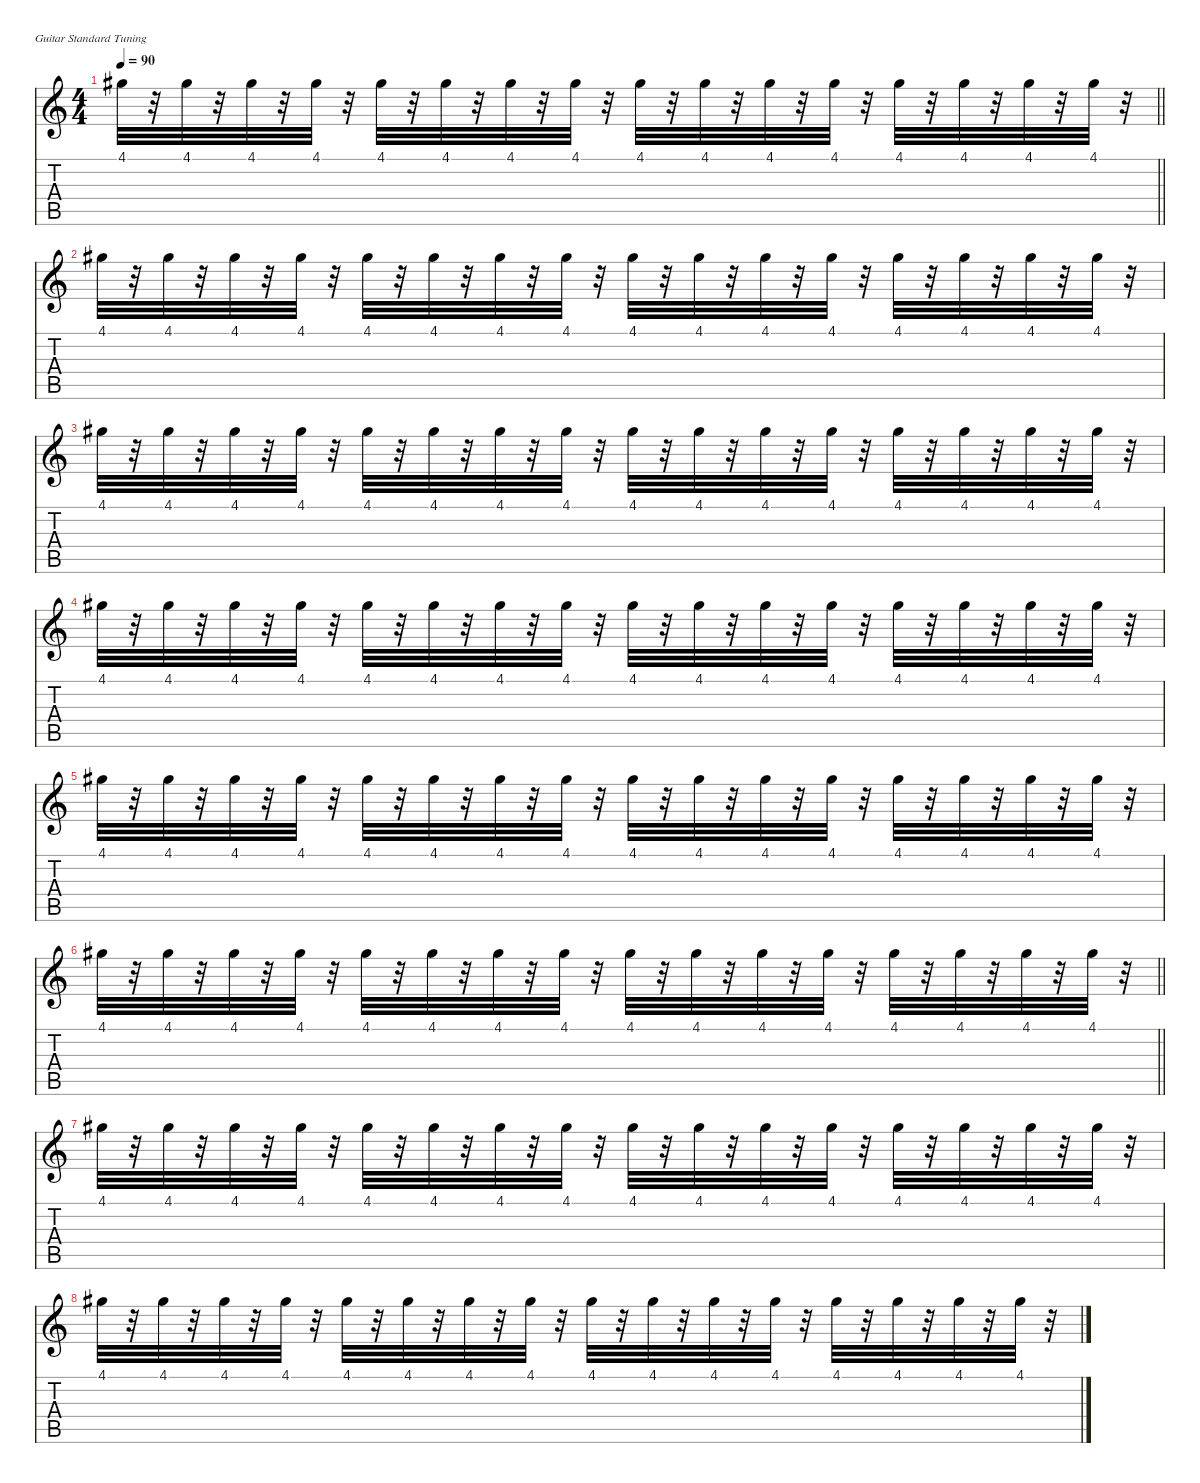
\defaultSystemsLayout 4
\hideDynamics
\bracketExtendMode nobrackets
\singleTrackTrackNamePolicy hidden
\multiTrackTrackNamePolicy hidden
\otherSystemsTrackNameOrientation horizontal
\track ("Gitarr 3" "od.guit.") {instrument overdrivenguitar}
\staff {score tabs}
\tuning (E4 B3 G3 D3 A2 E2)
\ts (4 4)
\tempo 90
\clef g2
\barLineRight lightlight
\ks c
4.1{acc #}.32{dy f beam Down} r.32{beam Down} 4.1{acc #}.32{beam Down} r.32{beam Down} 4.1{acc #}.32{beam Down} r.32{beam Down} 4.1{acc #}.32{beam Down} r.32{beam Down} 4.1{acc #}.32{beam Down} r.32{beam Down} 4.1{acc #}.32{beam Down} r.32{beam Down} 4.1{acc #}.32{beam Down} r.32{beam Down} 4.1{acc #}.32{beam Down} r.32{beam Down} 4.1{acc #}.32{beam Down} r.32{beam Down} 4.1{acc #}.32{beam Down} r.32{beam Down} 4.1{acc #}.32{beam Down} r.32{beam Down} 4.1{acc #}.32{beam Down} r.32{beam Down} 4.1{acc #}.32{beam Down} r.32{beam Down} 4.1{acc #}.32{beam Down} r.32{beam Down} 4.1{acc #}.32{beam Down} r.32{beam Down} 4.1{acc #}.32{beam Down} r.32{beam Down} |
4.1{acc #}.32{beam Down} r.32{beam Down} 4.1{acc #}.32{beam Down} r.32{beam Down} 4.1{acc #}.32{beam Down} r.32{beam Down} 4.1{acc #}.32{beam Down} r.32{beam Down} 4.1{acc #}.32{beam Down} r.32{beam Down} 4.1{acc #}.32{beam Down} r.32{beam Down} 4.1{acc #}.32{beam Down} r.32{beam Down} 4.1{acc #}.32{beam Down} r.32{beam Down} 4.1{acc #}.32{beam Down} r.32{beam Down} 4.1{acc #}.32{beam Down} r.32{beam Down} 4.1{acc #}.32{beam Down} r.32{beam Down} 4.1{acc #}.32{beam Down} r.32{beam Down} 4.1{acc #}.32{beam Down} r.32{beam Down} 4.1{acc #}.32{beam Down} r.32{beam Down} 4.1{acc #}.32{beam Down} r.32{beam Down} 4.1{acc #}.32{beam Down} r.32{beam Down} |
4.1{acc #}.32{beam Down} r.32{beam Down} 4.1{acc #}.32{beam Down} r.32{beam Down} 4.1{acc #}.32{beam Down} r.32{beam Down} 4.1{acc #}.32{beam Down} r.32{beam Down} 4.1{acc #}.32{beam Down} r.32{beam Down} 4.1{acc #}.32{beam Down} r.32{beam Down} 4.1{acc #}.32{beam Down} r.32{beam Down} 4.1{acc #}.32{beam Down} r.32{beam Down} 4.1{acc #}.32{beam Down} r.32{beam Down} 4.1{acc #}.32{beam Down} r.32{beam Down} 4.1{acc #}.32{beam Down} r.32{beam Down} 4.1{acc #}.32{beam Down} r.32{beam Down} 4.1{acc #}.32{beam Down} r.32{beam Down} 4.1{acc #}.32{beam Down} r.32{beam Down} 4.1{acc #}.32{beam Down} r.32{beam Down} 4.1{acc #}.32{beam Down} r.32{beam Down} |
4.1{acc #}.32{beam Down} r.32{beam Down} 4.1{acc #}.32{beam Down} r.32{beam Down} 4.1{acc #}.32{beam Down} r.32{beam Down} 4.1{acc #}.32{beam Down} r.32{beam Down} 4.1{acc #}.32{beam Down} r.32{beam Down} 4.1{acc #}.32{beam Down} r.32{beam Down} 4.1{acc #}.32{beam Down} r.32{beam Down} 4.1{acc #}.32{beam Down} r.32{beam Down} 4.1{acc #}.32{beam Down} r.32{beam Down} 4.1{acc #}.32{beam Down} r.32{beam Down} 4.1{acc #}.32{beam Down} r.32{beam Down} 4.1{acc #}.32{beam Down} r.32{beam Down} 4.1{acc #}.32{beam Down} r.32{beam Down} 4.1{acc #}.32{beam Down} r.32{beam Down} 4.1{acc #}.32{beam Down} r.32{beam Down} 4.1{acc #}.32{beam Down} r.32{beam Down} |
4.1{acc #}.32{beam Down} r.32{beam Down} 4.1{acc #}.32{beam Down} r.32{beam Down} 4.1{acc #}.32{beam Down} r.32{beam Down} 4.1{acc #}.32{beam Down} r.32{beam Down} 4.1{acc #}.32{beam Down} r.32{beam Down} 4.1{acc #}.32{beam Down} r.32{beam Down} 4.1{acc #}.32{beam Down} r.32{beam Down} 4.1{acc #}.32{beam Down} r.32{beam Down} 4.1{acc #}.32{beam Down} r.32{beam Down} 4.1{acc #}.32{beam Down} r.32{beam Down} 4.1{acc #}.32{beam Down} r.32{beam Down} 4.1{acc #}.32{beam Down} r.32{beam Down} 4.1{acc #}.32{beam Down} r.32{beam Down} 4.1{acc #}.32{beam Down} r.32{beam Down} 4.1{acc #}.32{beam Down} r.32{beam Down} 4.1{acc #}.32{beam Down} r.32{beam Down} |
\barLineRight lightlight
4.1{acc #}.32{beam Down} r.32{beam Down} 4.1{acc #}.32{beam Down} r.32{beam Down} 4.1{acc #}.32{beam Down} r.32{beam Down} 4.1{acc #}.32{beam Down} r.32{beam Down} 4.1{acc #}.32{beam Down} r.32{beam Down} 4.1{acc #}.32{beam Down} r.32{beam Down} 4.1{acc #}.32{beam Down} r.32{beam Down} 4.1{acc #}.32{beam Down} r.32{beam Down} 4.1{acc #}.32{beam Down} r.32{beam Down} 4.1{acc #}.32{beam Down} r.32{beam Down} 4.1{acc #}.32{beam Down} r.32{beam Down} 4.1{acc #}.32{beam Down} r.32{beam Down} 4.1{acc #}.32{beam Down} r.32{beam Down} 4.1{acc #}.32{beam Down} r.32{beam Down} 4.1{acc #}.32{beam Down} r.32{beam Down} 4.1{acc #}.32{beam Down} r.32{beam Down} |
4.1{acc #}.32{beam Down} r.32{beam Down} 4.1{acc #}.32{beam Down} r.32{beam Down} 4.1{acc #}.32{beam Down} r.32{beam Down} 4.1{acc #}.32{beam Down} r.32{beam Down} 4.1{acc #}.32{beam Down} r.32{beam Down} 4.1{acc #}.32{beam Down} r.32{beam Down} 4.1{acc #}.32{beam Down} r.32{beam Down} 4.1{acc #}.32{beam Down} r.32{beam Down} 4.1{acc #}.32{beam Down} r.32{beam Down} 4.1{acc #}.32{beam Down} r.32{beam Down} 4.1{acc #}.32{beam Down} r.32{beam Down} 4.1{acc #}.32{beam Down} r.32{beam Down} 4.1{acc #}.32{beam Down} r.32{beam Down} 4.1{acc #}.32{beam Down} r.32{beam Down} 4.1{acc #}.32{beam Down} r.32{beam Down} 4.1{acc #}.32{beam Down} r.32{beam Down} |
4.1{acc #}.32{beam Down} r.32{beam Down} 4.1{acc #}.32{beam Down} r.32{beam Down} 4.1{acc #}.32{beam Down} r.32{beam Down} 4.1{acc #}.32{beam Down} r.32{beam Down} 4.1{acc #}.32{beam Down} r.32{beam Down} 4.1{acc #}.32{beam Down} r.32{beam Down} 4.1{acc #}.32{beam Down} r.32{beam Down} 4.1{acc #}.32{beam Down} r.32{beam Down} 4.1{acc #}.32{beam Down} r.32{beam Down} 4.1{acc #}.32{beam Down} r.32{beam Down} 4.1{acc #}.32{beam Down} r.32{beam Down} 4.1{acc #}.32{beam Down} r.32{beam Down} 4.1{acc #}.32{beam Down} r.32{beam Down} 4.1{acc #}.32{beam Down} r.32{beam Down} 4.1{acc #}.32{beam Down} r.32{beam Down} 4.1{acc #}.32{beam Down} r.32{beam Down}
